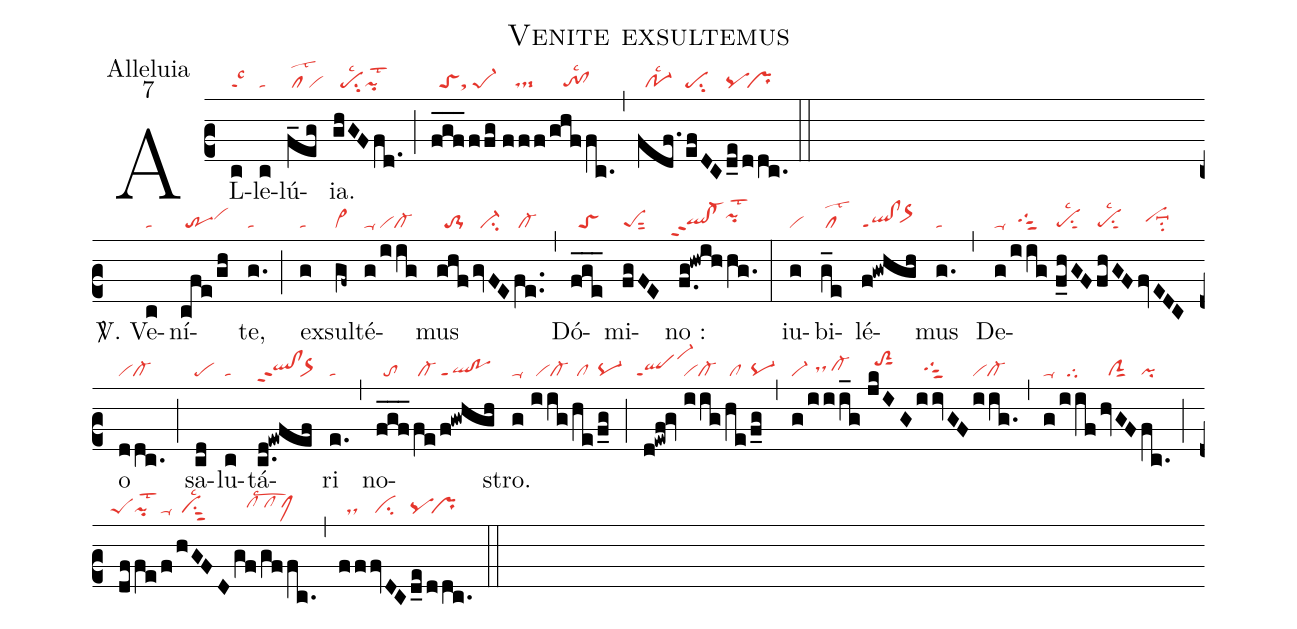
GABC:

name:Venite exsultemus;
office-part:Alleluia;
mode:7;
nabc-lines:1;
%%
(c2) AL(c|talsc3)le(c|ta)lú(f_eg|/cllst2``vi){ia}.(ghGF/fd.|//pesu2lsc2pilst2) (;)
(fgf___/ffg|//toSst/pe-1|//fff|///ts-|/ghffc.|///to!cllsc2) (,) (fdf.|//po-1lsc2|/efDC|pesu2|/d_e|pq|ddc.|/pr) (::Z)

<sp>V/</sp>. Ve(c|ta)ní(cfe/gh|/trvihi)te,(g.|ta) (;)
ex(g|ta)sul(gf~|cl~)té(g|ta-|/iig|vicl-)mus(ghf|//to-1|/gvFE|//ci-|/fe..|/cl-) (,)
Dó(f_g_e_|//toS)mi(fgFE|peSsut2)no :(f.g!hwihhg.|``qlhg!cl-hgppt2pihilst2) (:)
<nlba>iu(g|vi)bi(g_e|/cllst2)lé(f!gwhgh|ql!clppt1`or>hh)mus</nlba>(g.|ta) (,)
De(g|ta-|!iig|//tgS3hh|//f_hGF|pesu1sut1lsc2|/fhGF|pesu1sut1lsc2|/fvEDC|//vihhsuv1su2)o(ddc.|vicl-) (;)
sa(cd|pe)lu(c|ta)tá(c.d!ewfef|qlhh!clhhppt2`or>)ri(e.|ta) (,)
<nlba> no(f_g_f_|//to|/fe|/cl-|/f!gwhgh|ql!poppt1)stro.(g|ta-|//iig|/vicl-|/he|/cl|/f_g|pq-) </nlba>(;)
(d!ewf!gv|``qlppt1vi-hl|//iig|vicl-|/he|/cl|/f_g|pq-) (,)
(g|vi-|/iii_g|//dshh/cl-hh|//jkIG|//toS2hjsut1|/iivGF|//tgS3hh|/iig.|vicl-) (,)
(g|ta-|/iif|//tg|/hvGF|//ciG|/fc.|pi) (;)
(df|``peS|fe|pilst2|/f|ta-|hGFD|/vilsc2su1sut2|/gf|///clhh|/gffc.|``clhhlscw2``clMhh) (,)
(ff|//ds|fvDC|/ci|/d_e|pq|ddc.|/pr) (::)
